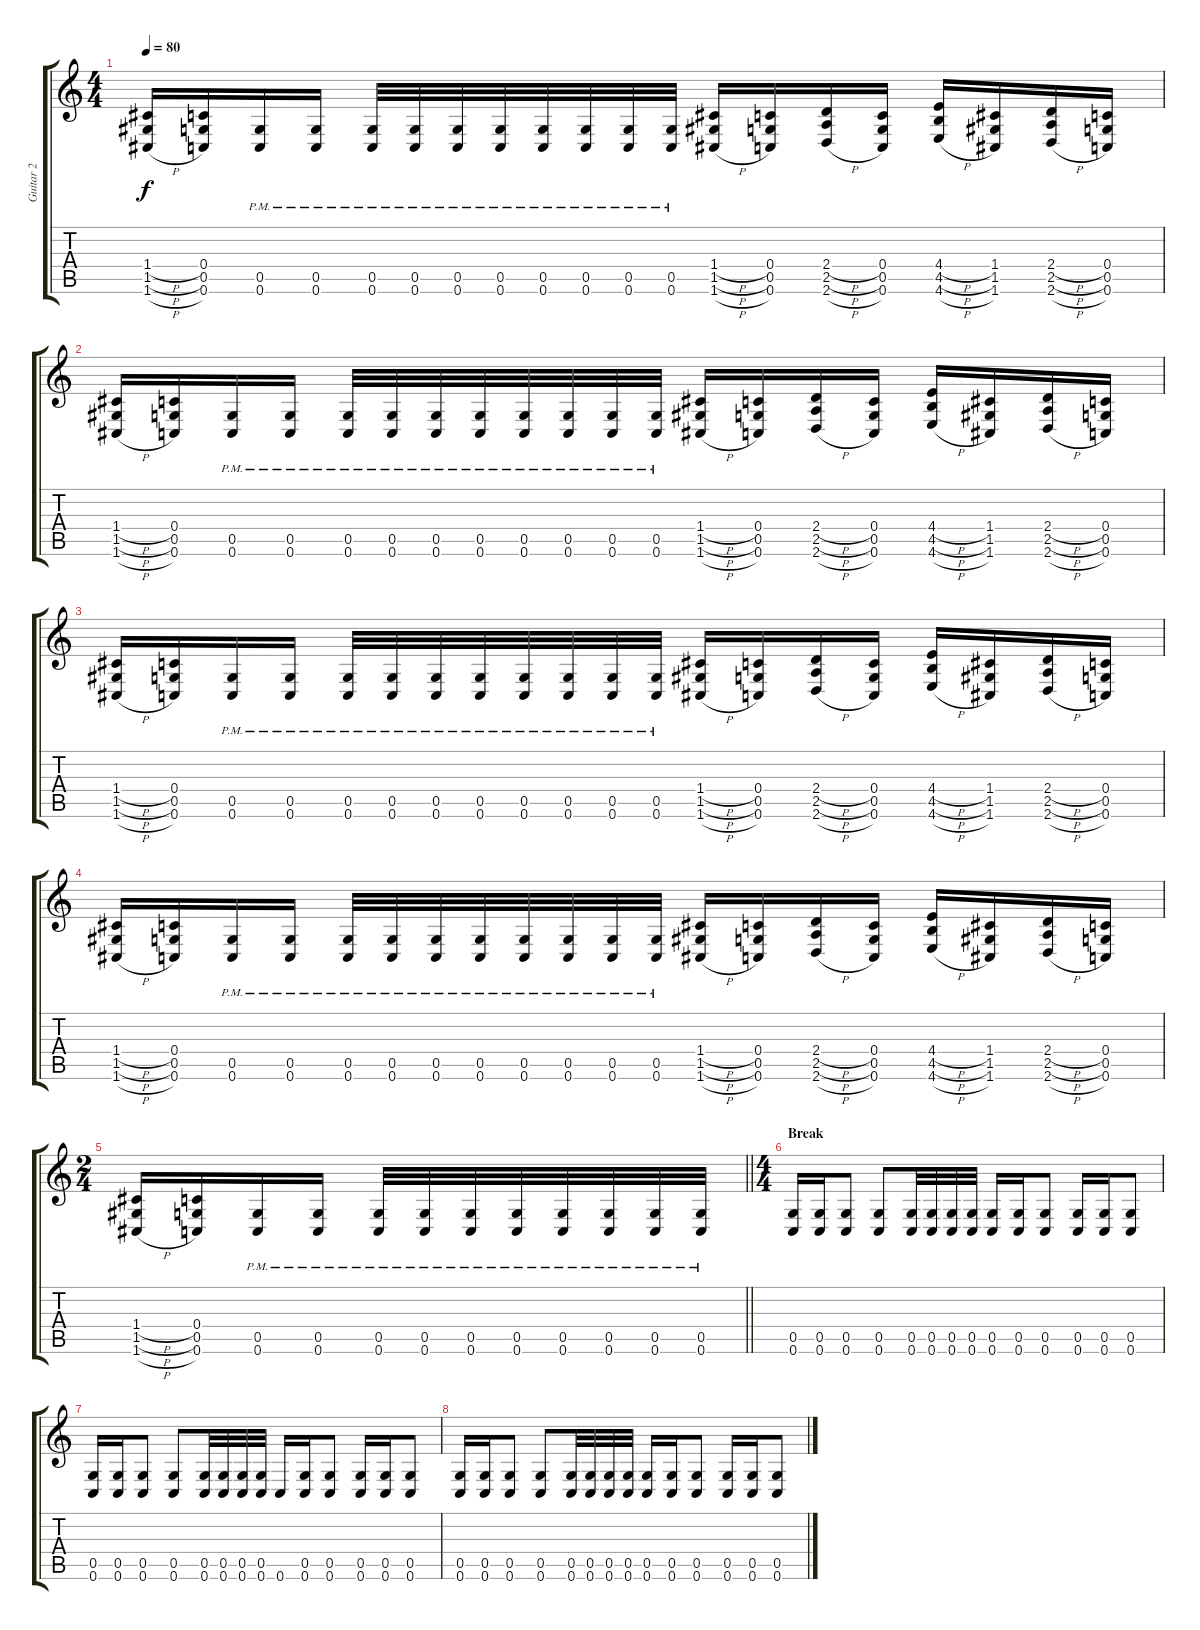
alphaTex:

\track ("Guitar 2" "Guitar 2") {instrument distortionguitar}
\staff {score tabs}
\tuning (D4 A3 F3 C3 G2 C2) {hide}
\ts (4 4)
\tempo 80
\clef g2
\ks c
(1.4{h} 1.5{h} 1.6{h}).16{dy f} (0.4 0.5 0.6).16 (0.5{pm} 0.6{pm}).16 (0.5{pm} 0.6{pm}).16 (0.5{pm} 0.6{pm}).32 (0.5{pm} 0.6{pm}).32 (0.5{pm} 0.6{pm}).32 (0.5{pm} 0.6).32 (0.5{pm} 0.6).32 (0.5{pm} 0.6).32 (0.5{pm} 0.6).32 (0.5{pm} 0.6{pm}).32 (1.4{h} 1.5{h} 1.6{h}).16 (0.4 0.5 0.6).16 (2.4{h} 2.5{h} 2.6{h}).16 (0.4 0.5 0.6).16 (4.4{h} 4.5{h} 4.6{h}).16 (1.4 1.5 1.6).16 (2.4{h} 2.5{h} 2.6{h}).16 (0.4 0.5 0.6).16 |
(1.4{h} 1.5{h} 1.6{h}).16 (0.4 0.5 0.6).16 (0.5{pm} 0.6{pm}).16 (0.5{pm} 0.6{pm}).16 (0.5{pm} 0.6{pm}).32 (0.5{pm} 0.6{pm}).32 (0.5{pm} 0.6{pm}).32 (0.5{pm} 0.6).32 (0.5{pm} 0.6).32 (0.5{pm} 0.6).32 (0.5{pm} 0.6).32 (0.5{pm} 0.6{pm}).32 (1.4{h} 1.5{h} 1.6{h}).16 (0.4 0.5 0.6).16 (2.4{h} 2.5{h} 2.6{h}).16 (0.4 0.5 0.6).16 (4.4{h} 4.5{h} 4.6{h}).16 (1.4 1.5 1.6).16 (2.4{h} 2.5{h} 2.6{h}).16 (0.4 0.5 0.6).16 |
(1.4{h} 1.5{h} 1.6{h}).16 (0.4 0.5 0.6).16 (0.5{pm} 0.6{pm}).16 (0.5{pm} 0.6{pm}).16 (0.5{pm} 0.6{pm}).32 (0.5{pm} 0.6{pm}).32 (0.5{pm} 0.6{pm}).32 (0.5{pm} 0.6).32 (0.5{pm} 0.6).32 (0.5{pm} 0.6).32 (0.5{pm} 0.6).32 (0.5{pm} 0.6{pm}).32 (1.4{h} 1.5{h} 1.6{h}).16 (0.4 0.5 0.6).16 (2.4{h} 2.5{h} 2.6{h}).16 (0.4 0.5 0.6).16 (4.4{h} 4.5{h} 4.6{h}).16 (1.4 1.5 1.6).16 (2.4{h} 2.5{h} 2.6{h}).16 (0.4 0.5 0.6).16 |
(1.4{h} 1.5{h} 1.6{h}).16 (0.4 0.5 0.6).16 (0.5{pm} 0.6{pm}).16 (0.5{pm} 0.6{pm}).16 (0.5{pm} 0.6{pm}).32 (0.5{pm} 0.6{pm}).32 (0.5{pm} 0.6{pm}).32 (0.5{pm} 0.6).32 (0.5{pm} 0.6).32 (0.5{pm} 0.6).32 (0.5{pm} 0.6).32 (0.5{pm} 0.6{pm}).32 (1.4{h} 1.5{h} 1.6{h}).16 (0.4 0.5 0.6).16 (2.4{h} 2.5{h} 2.6{h}).16 (0.4 0.5 0.6).16 (4.4{h} 4.5{h} 4.6{h}).16 (1.4 1.5 1.6).16 (2.4{h} 2.5{h} 2.6{h}).16 (0.4 0.5 0.6).16 |
\ts (2 4)
\barLineRight lightlight
(1.4{h} 1.5{h} 1.6{h}).16 (0.4 0.5 0.6).16 (0.5{pm} 0.6{pm}).16 (0.5{pm} 0.6{pm}).16 (0.5{pm} 0.6).32 (0.5{pm} 0.6).32 (0.5{pm} 0.6).32 (0.5{pm} 0.6).32 (0.5{pm} 0.6{pm}).32 (0.5{pm} 0.6{pm}).32 (0.5{pm} 0.6{pm}).32 (0.5{pm} 0.6{pm}).32 |
\ts (4 4)
\section ("" "Break")
(0.5 0.6).16 (0.5 0.6).16 (0.5 0.6).8 (0.5 0.6).8 (0.5 0.6).32 (0.5 0.6).32 (0.5 0.6).32 (0.5 0.6).32 (0.5 0.6).16 (0.5 0.6).16 (0.5 0.6).8 (0.5 0.6).16 (0.5 0.6).16 (0.5 0.6).8 |
(0.5 0.6).16 (0.5 0.6).16 (0.5 0.6).8 (0.5 0.6).8 (0.5 0.6).32 (0.5 0.6).32 (0.5 0.6).32 (0.5 0.6).32 0.6.16 (0.5 0.6).16 (0.5 0.6).8 (0.5 0.6).16 (0.5 0.6).16 (0.5 0.6).8 |
(0.5 0.6).16 (0.5 0.6).16 (0.5 0.6).8 (0.5 0.6).8 (0.5 0.6).32 (0.5 0.6).32 (0.5 0.6).32 (0.5 0.6).32 (0.5 0.6).16 (0.5 0.6).16 (0.5 0.6).8 (0.5 0.6).16 (0.5 0.6).16 (0.5 0.6).8
